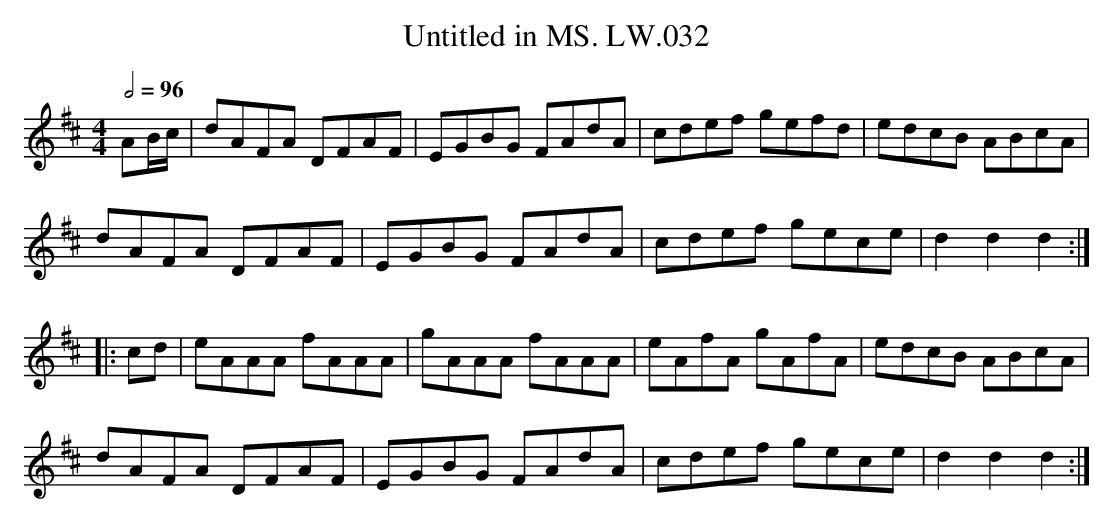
X:1
T:Untitled in MS. LW.032
M:4/4
Q:1/2=96
L:1/8
K:D
AB/c/ | dAFA DFAF | EGBG FAdA | cdef gefd | edcB ABcA |
dAFA DFAF | EGBG FAdA | cdef gece | d2d2d2 :|
|: cd | eAAA fAAA | gAAA fAAA | eAfA gAfA | edcB ABcA |
dAFA DFAF | EGBG FAdA | cdef gece | d2d2d2 :|
